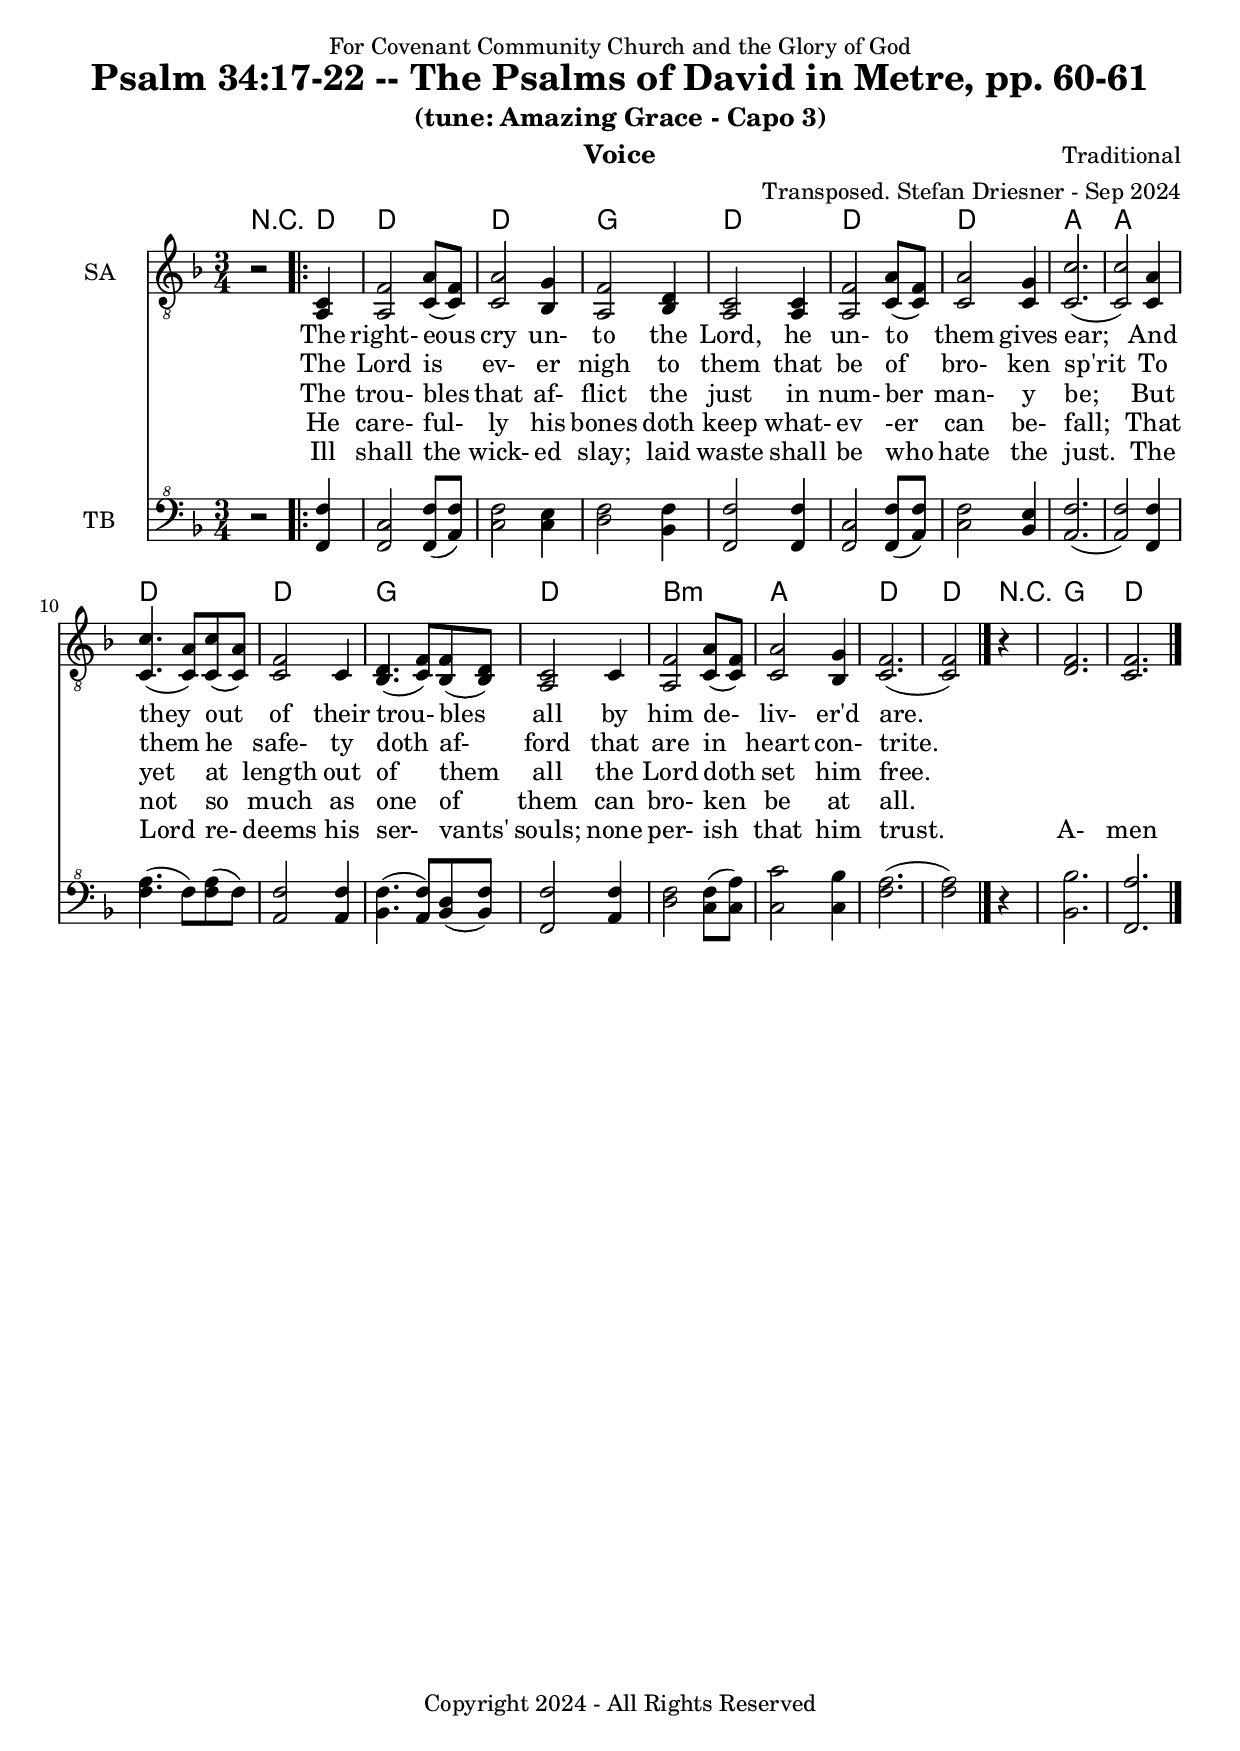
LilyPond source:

\version "2.24.1"
\language "english"

% force .mid extension for MIDI file output
#(ly:set-option 'midi-extension "mid")

\header {
  dedication = "For Covenant Community Church and the Glory of God"
  title = "Psalm 34:17-22 -- The Psalms of David in Metre, pp. 60-61"
  subtitle = "(tune: Amazing Grace - Capo 3)"
  instrument = "Voice"
  composer = "Traditional"
  arranger = "Transposed. Stefan Driesner - Sep 2024"
  meter = ""
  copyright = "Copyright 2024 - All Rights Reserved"
}

global = {
  \key f \major
  \numericTimeSignature
  \time 3/4
}

versesVoiceOne = \lyricmode {
  % Verse 17
  The right- eous cry un- to the Lord,
  he un- to them gives ear;
  And they out of their trou- bles all 
  by him de- liv- er'd are.
}

versesVoiceTwo = \lyricmode {
  % Verse 18
  The Lord is ev- er nigh to them
  that be of bro- ken sp'rit
  To them he safe- ty doth af- ford
  that are in heart con- trite.
}

versesVoiceThree = \lyricmode {
  % Verse 19
  The trou- bles that af- flict the just
  in num- ber man- y be;
  But yet at length out of them all
  the Lord doth set him free.
}

versesVoiceFour = \lyricmode {
  % Verse 20
  He care- ful- ly his bones doth keep
  what- ev -er can be- fall;
  That not so much as one of them
  can bro- ken be at all.
}

versesVoiceFive = \lyricmode {
  % Verse 21-22
  Ill shall the wick- ed slay; laid waste
  shall be who hate the just.
  The Lord re- deems his ser- vants' souls;
  none per- ish that him trust.
  A- men  
}

SAVoice = \relative c {
  \global
  \dynamicUp
  % Music follows here.
  {
    r2
    \repeat volta 2
    {
      <a  c  >4 |
      % Verse 1
      <a   f' >2 <c  a' >8( <c  f>8)  | < c  a'>2 <bf g' >4  | <a f' >2 <bf d>4 | <a  c>2 <a  c>4 |
      <a   f' >2 <c  a' >8( <c  f>8)  | < c  a'>2 <c g' >4   | <c  c'>2.( | <c  c'>2 ) <c a' >4 |
      <c c'>4.(<c a'>8) <c c'>8(<c a'>8) | <c f >2 <c>4  | <bf d>4.(<c  f>8) <bf f'>8(<bf d>8) |
      <a c>2 <c>4 | <a   f' >2 <c  a' >8( <c  f>8)  | < c  a'>2 <bf g' >4  | <c f>2.( <c f>2 )
    }
    r4
  }
  <d  f  >2. <c  f  >2.
  \bar "|."
}

TBVoice = \relative {
  \global
  \dynamicUp
  % Music follows here.
  {
    r2
    \repeat volta 2
    {
      <f  f'  >4 |
      <f c'>2 <f  f' >8( <a  f'>8)  | < c  f>2 < c e >4  | <d f >2 <bf f'>4 | <f  f'>2 <f  f'>4 |
      <f   c' >2 <f  f' >8( <a  f'>8)  | < c  f>2 <bf e >4   | <a  f'>2.( | <a  f'>2 ) <f f' >4 |
      <f' a>4.(<f>8) <f a>8(<f>8) | \relative c' <a f' >2 \relative c' <a f'>4  | \relative c' <bf f'>4.( \relative c' <a  f'>8) \relative c' <bf d>8(\relative c' <bf f'>8) |
      \relative c <f f'>2 \relative c' <a f'>4 | \relative c' <d f >2 \relative c' <c  f >8( \relative c' <c  a'>8)  | \relative c' < c  c'>2 \relative c' <c bf' >4  | \relative c' <f a>2.( \relative c' <f a>2 )  \bar "|."
    }
    r4
  }
  <bf,  bf'  >2. <f  a'  >2.
  \bar "|."
}

Chords = \new ChordNames {
  \chordmode {
    r2
    <d>4    <d>2. <d>2. <g>2.   <d>2.
    <d>2.   <d>2. <a>2. <a>2.   <d>2.
    <d>2.   <g>2. <d>2.
    b2.:m <a>2. <d>2. <d>2
    r4
    <g>2.  <d>2.
  }
}

SAVoicePart = \new Staff \with {
  instrumentName = "SA"
  midiInstrument = "Voice Oohs"
} { \clef "treble_8" \SAVoice }
\addlyrics { \versesVoiceOne }
\addlyrics { \versesVoiceTwo }
\addlyrics { \versesVoiceThree }
\addlyrics { \versesVoiceFour }
\addlyrics { \versesVoiceFive }

TBVoicePart = \new Staff \with {
  instrumentName = "TB"
  midiInstrument = "Voice Oohs"
} { \clef "bass^8" \TBVoice }

\score {
  <<
    \Chords
    \SAVoicePart
    \TBVoicePart
  >>
  \layout { }
  \midi {
    \context {
      \Score
      tempoWholesPerMinute = #(ly:make-moment 100 4)
    }
  }
}

%\markup {
%  \fill-line {
%    {
%      \column {
%        \left-align {
%        }
%      }
%    }
%  }
%}